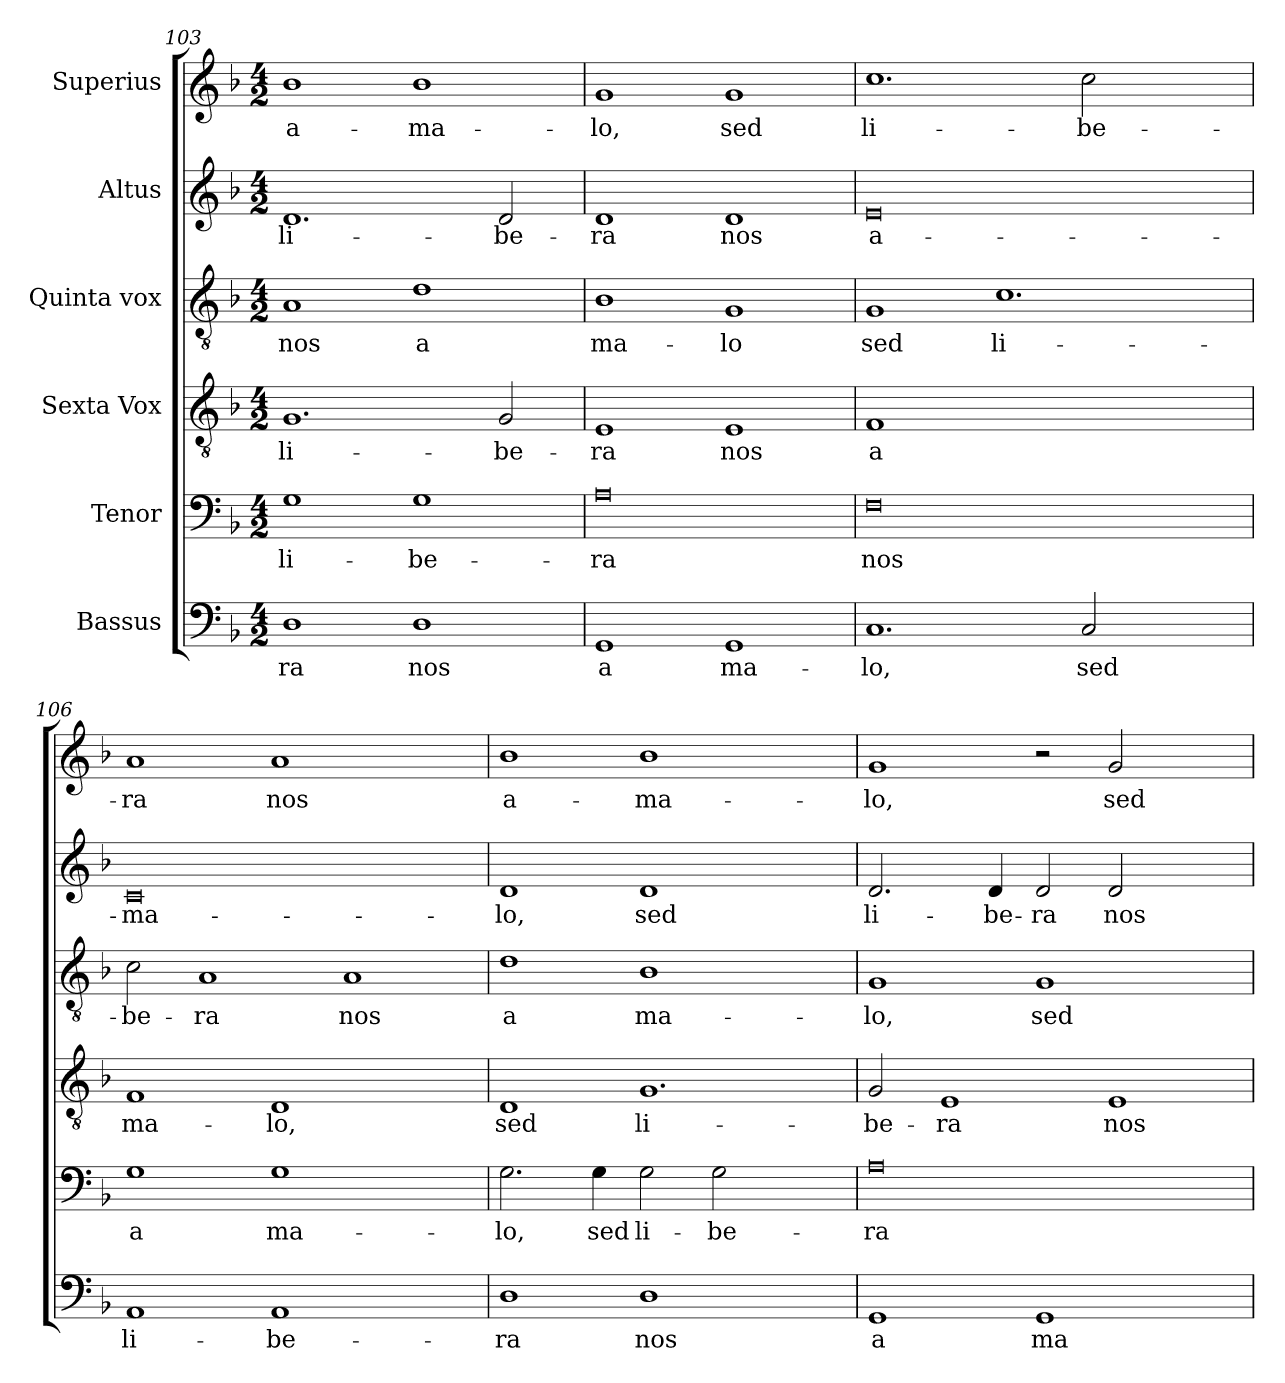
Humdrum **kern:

**kern	**text	**kern	**text	**kern	**text	**kern	**text	**kern	**text	**kern	**text
*part6	*part6	*part5	*part5	*part4	*part4	*part3	*part3	*part2	*part2	*part1	*part1
*staff6	*staff6	*staff5	*staff5	*staff4	*staff4	*staff3	*staff3	*staff2	*staff2	*staff1	*staff1
*I"Bassus	*	*I"Tenor	*	*I"Sexta Vox	*	*I"Quinta vox	*	*I"Altus	*	*I"Superius	*
*clefF4	*	*clefF4	*	*clefGv2	*	*clefGv2	*	*clefG2	*	*clefG2	*
*k[b-]	*	*k[b-]	*	*k[b-]	*	*k[b-]	*	*k[b-]	*	*k[b-]	*
*F:	*	*F:	*	*F:	*	*F:	*	*F:	*	*F:	*
*M4/2	*	*M4/2	*	*M4/2	*	*M4/2	*	*M4/2	*	*M4/2	*
=103	=103	=103	=103	=103	=103	=103	=103	=103	=103	=103	=103
!	!LO:LY:b	!	!LO:LY:b	!	!LO:LY:b	!	!LO:LY:b	!	!LO:LY:b	!	!LO:LY:b
1D	-ra	1G	li-	1.G	li-	1A	nos	1.d	li-	1b-	a-
!	!LO:LY:b	!	!LO:LY:b	!	!	!	!LO:LY:b	!	!	!	!LO:LY:b
1D	nos	1G	-be-	.	.	1d	a	.	.	1b-	-ma-
!	!	!	!	!	!LO:LY:b	!	!	!	!LO:LY:b	!	!
.	.	.	.	2G/	-be-	.	.	2d/	-be-	.	.
=104	=104	=104	=104	=104	=104	=104	=104	=104	=104	=104	=104
!	!LO:LY:b	!	!LO:LY:b	!	!LO:LY:b	!	!LO:LY:b	!	!LO:LY:b	!	!LO:LY:b
1GG	a	0A	-ra	1E	-ra	1B-	ma-	1d	-ra	1g	-lo,
!	!LO:LY:b	!	!	!	!LO:LY:b	!	!LO:LY:b	!	!LO:LY:b	!	!LO:LY:b
1GG	ma-	.	.	1E	nos	1G	-lo	1d	nos	1g	sed
=105	=105	=105	=105	=105	=105	=105	=105	=105	=105	=105	=105
!	!LO:LY:b	!	!LO:LY:b	!	!LO:LY:b	!	!LO:LY:b	!	!LO:LY:b	!	!LO:LY:b
1.C	-lo,	0F	nos	1F	a	1G	sed	0e	a-	1.cc	li-
!	!	!	!	!	!	!	!LO:LY:b	!	!	!	!
.	.	.	.	1.ryy	.	1.c	li-	.	.	.	.
!	!LO:LY:b	!	!	!	!	!	!	!	!	!	!LO:LY:b
2C/	sed	.	.	.	.	.	.	.	.	2cc\	-be-
2ryy	.	2ryy	.	.	.	.	.	2ryy	.	2ryy	.
=106	=106	=106	=106	=106	=106	=106	=106	=106	=106	=106	=106
!	!LO:LY:b	!	!LO:LY:b	!	!LO:LY:b	!	!LO:LY:b	!	!LO:LY:b	!	!LO:LY:b
1AA	li-	1G	a	1F	ma-	2c\	-be-	0c	-ma-	1a	-ra
!	!	!	!	!	!	!	!LO:LY:b	!	!	!	!
.	.	.	.	.	.	1A	-ra	.	.	.	.
!	!LO:LY:b	!	!LO:LY:b	!	!LO:LY:b	!	!	!	!	!	!LO:LY:b
1AA	-be-	1G	ma-	1D	-lo,	.	.	.	.	1a	nos
!	!	!	!	!	!	!	!LO:LY:b	!	!	!	!
.	.	.	.	.	.	1A	nos	.	.	.	.
2ryy	.	2ryy	.	2ryy	.	.	.	2ryy	.	2ryy	.
=107	=107	=107	=107	=107	=107	=107	=107	=107	=107	=107	=107
!	!LO:LY:b	!	!LO:LY:b	!	!LO:LY:b	!	!LO:LY:b	!	!LO:LY:b	!	!LO:LY:b
1D	-ra	2.G\	-lo,	1D	sed	1d	a	1d	-lo,	1b-	a-
!	!	!	!LO:LY:b	!	!	!	!	!	!	!	!
.	.	4G\	sed	.	.	.	.	.	.	.	.
!	!LO:LY:b	!	!LO:LY:b	!	!LO:LY:b	!	!LO:LY:b	!	!LO:LY:b	!	!LO:LY:b
1D	nos	2G\	li-	1.G	li-	1B-	ma-	1d	sed	1b-	-ma-
!	!	!	!LO:LY:b	!	!	!	!	!	!	!	!
.	.	2G\	-be-	.	.	.	.	.	.	.	.
2ryy	.	2ryy	.	.	.	2ryy	.	2ryy	.	2ryy	.
=108	=108	=108	=108	=108	=108	=108	=108	=108	=108	=108	=108
!	!LO:LY:b	!	!LO:LY:b	!	!LO:LY:b	!	!LO:LY:b	!	!LO:LY:b	!	!LO:LY:b
1GG	a	0A	-ra	2G/	-be-	1G	-lo,	2.d/	li-	1g	-lo,
!	!	!	!	!	!LO:LY:b	!	!	!	!	!	!
.	.	.	.	1E	-ra	.	.	.	.	.	.
!	!	!	!	!	!	!	!	!	!LO:LY:b	!	!
.	.	.	.	.	.	.	.	4d/	-be-	.	.
!	!LO:LY:b	!	!	!	!	!	!LO:LY:b	!	!LO:LY:b	!	!
1GG	ma-	.	.	.	.	1G	sed	2d/	-ra	2r	.
!	!	!	!	!	!LO:LY:b	!	!	!	!LO:LY:b	!	!LO:LY:b
.	.	.	.	1E	nos	.	.	2d/	nos	2g/	sed
2ryy	.	2ryy	.	.	.	2ryy	.	2ryy	.	2ryy	.
=	=	=	=	=	=	=	=	=	=	=	=
*-	*-	*-	*-	*-	*-	*-	*-	*-	*-	*-	*-
